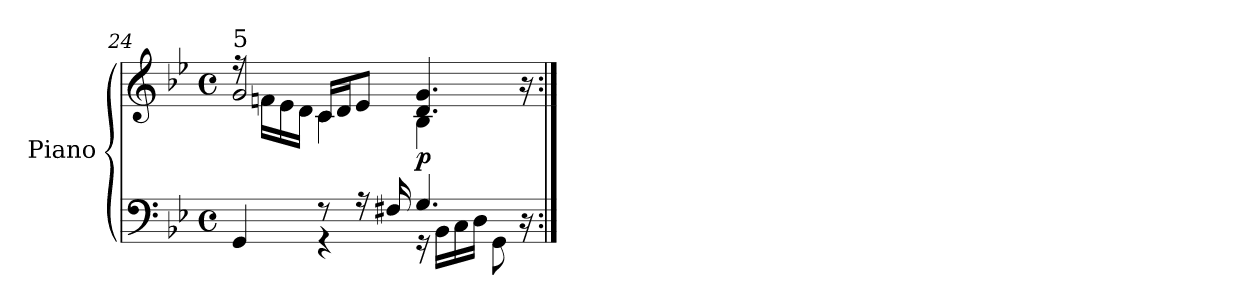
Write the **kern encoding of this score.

**kern	**kern	**dynam
*part1	*part1	*part1
*staff2	*staff1	*staff1/2
*I"Piano	*	*
*I'Pno.	*	*
*clefF4	*clefG2	*
*k[b-e-]	*k[b-e-]	*
*M4/4	*M4/4	*
*met(c)	*met(c)	*
=24	=24	=24
*^	*^	*
*	*	*	*^	*
!	!	!LO:TX:a:t=5	!	!	!
4GG/	4ryy	4ryy	16r	2g/	.
.	.	.	16fn\LL	.	.
.	.	.	16e-\	.	.
.	.	.	16d\JJ	.	.
8r	4r	16c/LL	4c\	.	.
.	.	16d/J	.	.	.
16r	.	8e-/J	.	.	.
16F#X/	.	.	.	.	.
!	!	!	!	!	!LO:DY:b
4.G/	16r	(4.d/ 4.g/	4B-\	4..ryy	p
.	16BB-\LL	.	.	.	.
.	16C\	.	.	.	.
.	16D\JJ	.	.	.	.
.	8GG\	.	8.ryy	.	.
16r	16ryy	16r	.	.	.
*v	*v	*	*	*	*
*	*v	*v	*v	*
=:|!	=:|!	=:|!
*-	*-	*-
